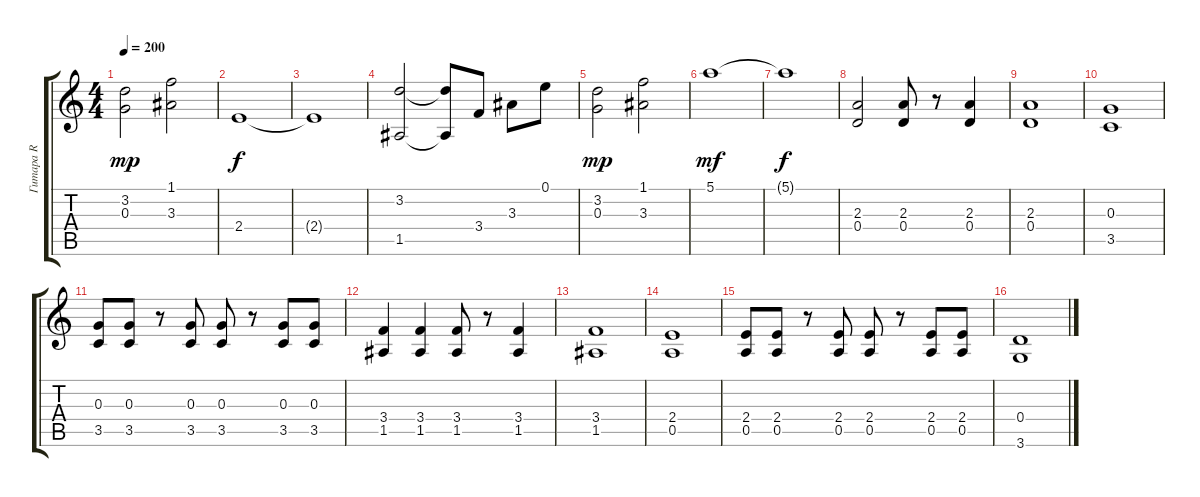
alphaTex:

\track ("Гитара R" "Гитара R") {instrument overdrivenguitar}
\staff {score tabs}
\tuning (E4 B3 G3 D3 A2 E2) {hide}
\ts (4 4)
\tempo 200
\clef g2
\ks c
(3.2 0.3).2{dy mp} (1.1 3.3).2 |
2.4.1{dy f} |
2.4{t}.1 |
(3.2 1.5).2 (3.2{t} 1.5{t}).8 3.4.8 3.3.8 0.1.8 |
(3.2 0.3).2{dy mp} (1.1 3.3).2 |
5.1.1{dy mf} |
5.1{t}.1{dy f} |
(2.3 0.4).2{volume 12} (2.3 0.4).8 r.8 (2.3 0.4).4 |
(2.3 0.4).1 |
(0.3 3.5).1 |
(0.3 3.5).8 (0.3 3.5).8 r.8 (0.3 3.5).8 (0.3 3.5).8 r.8 (0.3 3.5).8 (0.3 3.5).8 |
(3.4 1.5).4 (3.4 1.5).4 (3.4 1.5).8 r.8 (3.4 1.5).4 |
(3.4 1.5).1 |
(2.4 0.5).1 |
(2.4 0.5).8 (2.4 0.5).8 r.8 (2.4 0.5).8 (2.4 0.5).8 r.8 (2.4 0.5).8 (2.4 0.5).8 |
(0.4 3.6).1
